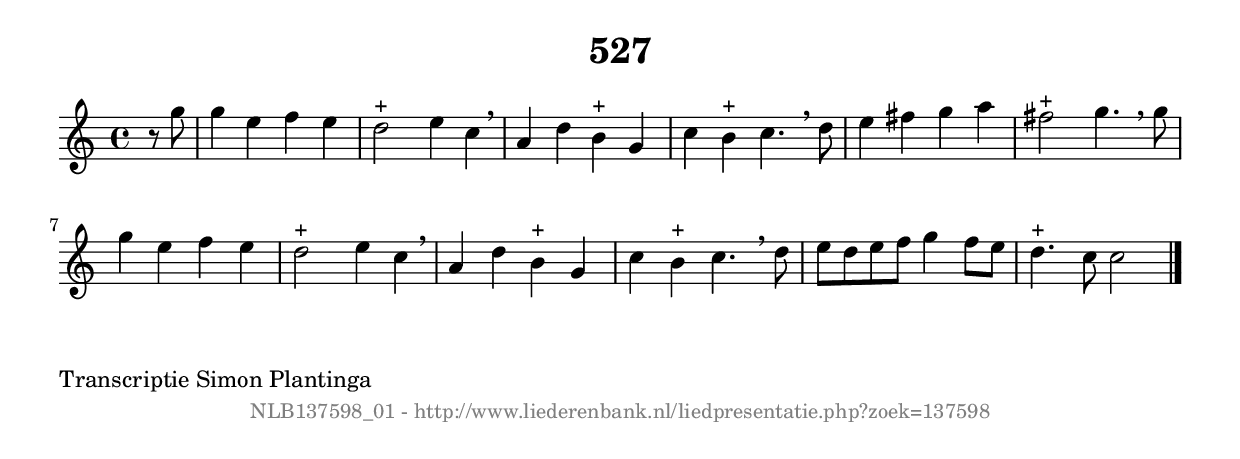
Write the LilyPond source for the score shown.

%
% produced by wce2krn 1.64 (7 June 2014)
%
\version"2.16"
#(append! paper-alist '(("long" . (cons (* 210 mm) (* 2000 mm)))))
#(set-default-paper-size "long")
sb = {\breathe}
mBreak = {\breathe }
bBreak = {\breathe }
x = {\once\override NoteHead #'style = #'cross }
gl=\glissando
itime={\override Staff.TimeSignature #'stencil = ##f }
ficta = {\once\set suggestAccidentals = ##t}
fine = {\once\override Score.RehearsalMark #'self-alignment-X = #1 \mark \markup {\italic{Fine}}}
dc = {\once\override Score.RehearsalMark #'self-alignment-X = #1 \mark \markup {\italic{D.C.}}}
dcf = {\once\override Score.RehearsalMark #'self-alignment-X = #1 \mark \markup {\italic{D.C. al Fine}}}
dcc = {\once\override Score.RehearsalMark #'self-alignment-X = #1 \mark \markup {\italic{D.C. al Coda}}}
ds = {\once\override Score.RehearsalMark #'self-alignment-X = #1 \mark \markup {\italic{D.S.}}}
dsf = {\once\override Score.RehearsalMark #'self-alignment-X = #1 \mark \markup {\italic{D.S. al Fine}}}
dsc = {\once\override Score.RehearsalMark #'self-alignment-X = #1 \mark \markup {\italic{D.S. al Coda}}}
pv = {\set Score.repeatCommands = #'((volta "1"))}
sv = {\set Score.repeatCommands = #'((volta "2"))}
tv = {\set Score.repeatCommands = #'((volta "3"))}
qv = {\set Score.repeatCommands = #'((volta "4"))}
xv = {\set Score.repeatCommands = #'((volta #f))}
\header{ tagline = ""
title = "527"
}
\score {{
\key c \major
\relative g'
{
\set melismaBusyProperties = #'()
\partial 32*8
\time 4/4
\tempo 4=120
\override Score.MetronomeMark #'transparent = ##t
\override Score.RehearsalMark #'break-visibility = #(vector #t #t #f)
r8 g'8 | g4 e4 f4 e4 | d2^"+" e4 c4 \sb | a4 d4 b4^"+" g4 | c4 b4^"+" c4. \sb d8 | e4 fis4 g4 a4 | fis2^"+" g4. \mBreak
g8 | g4 e4 f4 e4 | d2^"+" e4 c4 \sb | a4 d4 b4^"+" g4 | c4 b4^"+" c4. \sb d8 | e8 d8 e8 f8 g4 f8 e8 | d4.^"+" c8 c2 \bar "|."
 }}
 \midi { }
 \layout {
            indent = 0.0\cm
}
}
\markup { \wordwrap-string #" 
Transcriptie Simon Plantinga
"}
\markup { \vspace #0 } \markup { \with-color #grey \fill-line { \center-column { \smaller "NLB137598_01 - http://www.liederenbank.nl/liedpresentatie.php?zoek=137598" } } }
